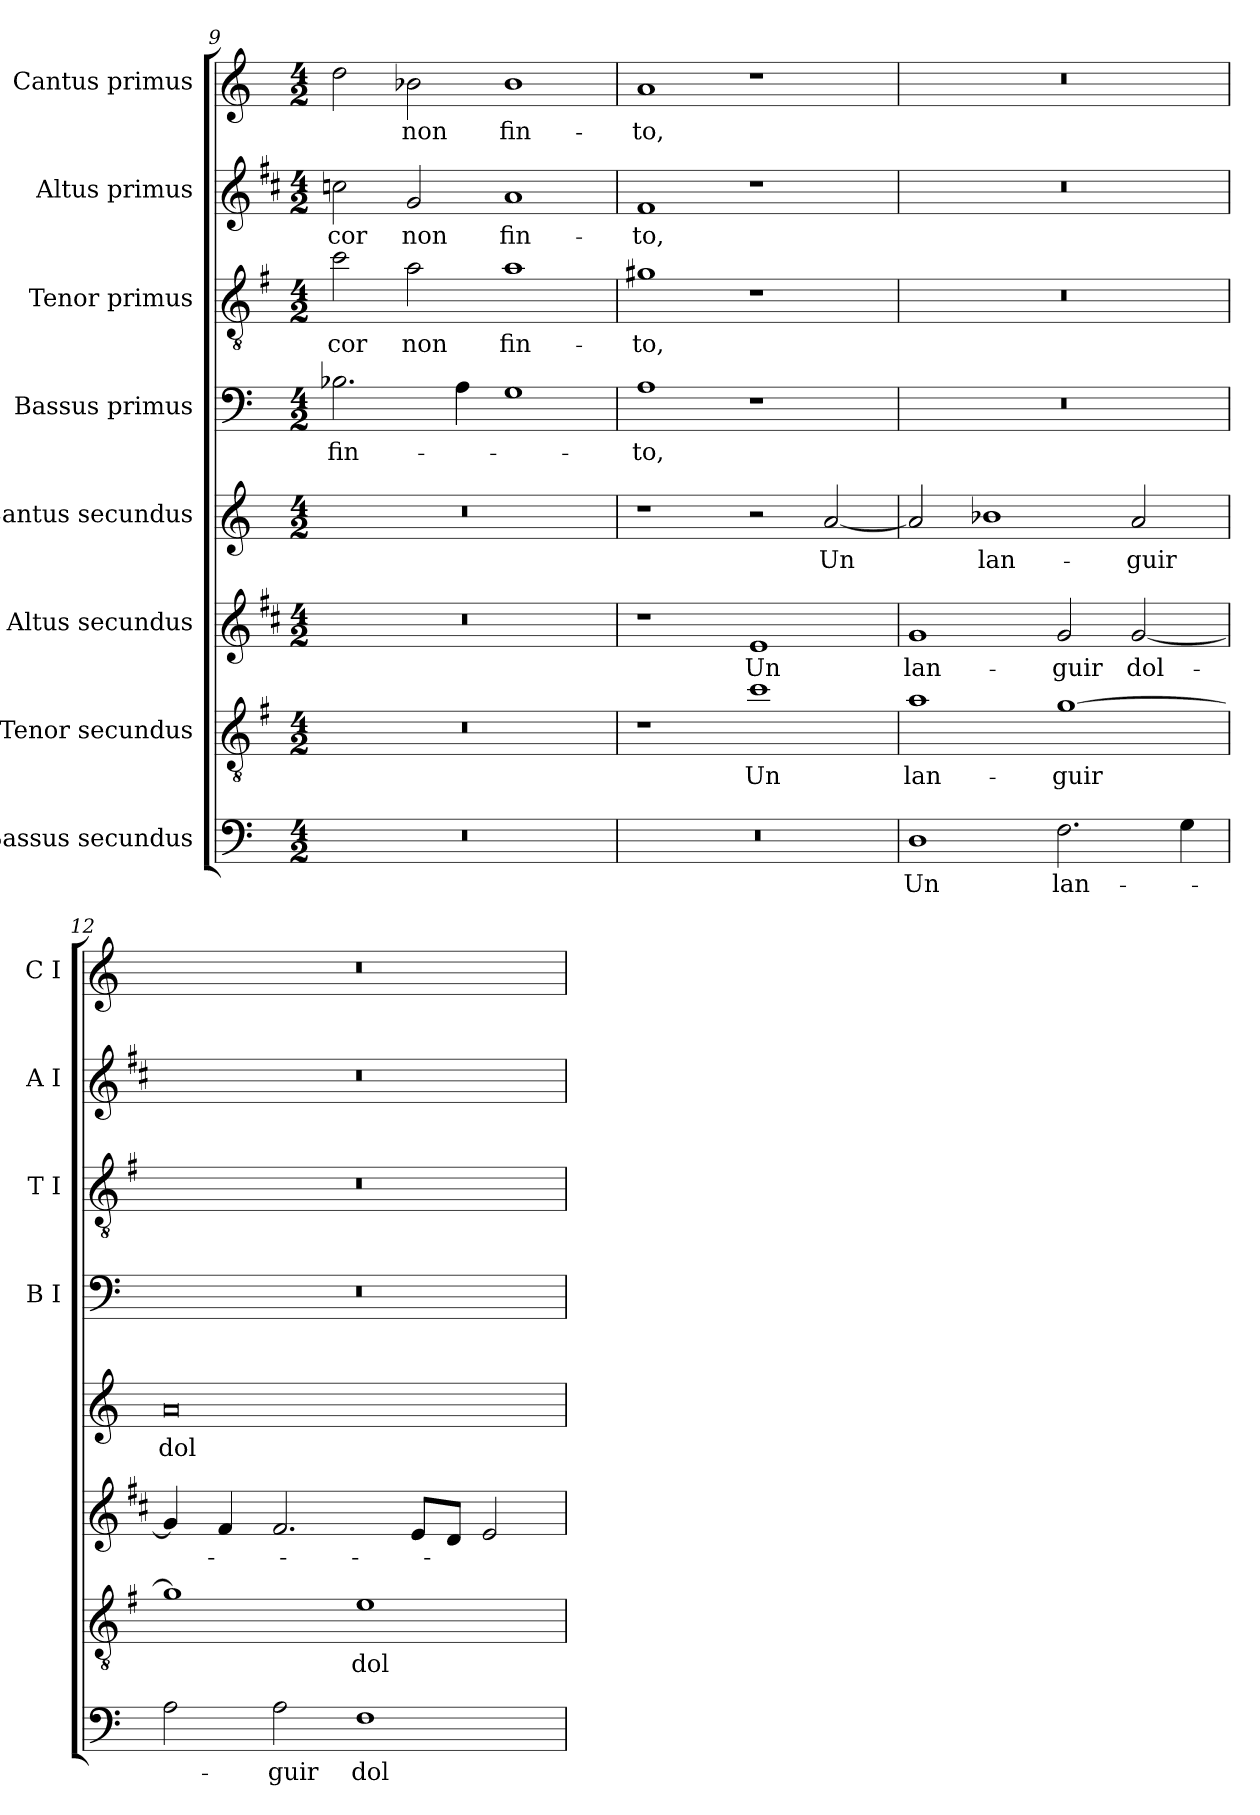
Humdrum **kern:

**kern	**text	**kern	**text	**kern	**text	**kern	**text	**kern	**text	**kern	**text	**kern	**text	**kern	**text
*part8	*part8	*part7	*part7	*part6	*part6	*part5	*part5	*part4	*part4	*part3	*part3	*part2	*part2	*part1	*part1
*staff8	*staff8	*staff7	*staff7	*staff6	*staff6	*staff5	*staff5	*staff4	*staff4	*staff3	*staff3	*staff2	*staff2	*staff1	*staff1
*I"Bassus secundus	*	*I"Tenor secundus	*	*I"Altus secundus	*	*I"Cantus secundus	*	*I"Bassus primus	*	*I"Tenor primus	*	*I"Altus primus	*	*I"Cantus primus	*
*	*	*	*	*	*	*	*	*I'B I	*	*I'T I	*	*I'A I	*	*I'C I	*
*clefF4	*	*clefGv2	*	*clefG2	*	*clefG2	*	*clefF4	*	*clefGv2	*	*clefG2	*	*clefG2	*
*	*	*ITrd4c7	*	*ITrd1c2	*	*	*	*	*	*ITrd4c7	*	*ITrd1c2	*	*	*
*k[]	*	*k[]	*	*k[]	*	*k[]	*	*k[]	*	*k[]	*	*k[]	*	*k[]	*
*C:	*	*C:	*	*C:	*	*C:	*	*C:	*	*C:	*	*C:	*	*C:	*
*M4/2	*	*M4/2	*	*M4/2	*	*M4/2	*	*M4/2	*	*M4/2	*	*M4/2	*	*M4/2	*
=9	=9	=9	=9	=9	=9	=9	=9	=9	=9	=9	=9	=9	=9	=9	=9
!	!	!	!	!	!	!	!	!	!LO:LY:b	!	!LO:LY:b	!	!LO:LY:b	!	!
0r	.	0r	.	0r	.	0r	.	2.B-X\	fin-	2f\	cor	2b-X\	cor	2dd\	.
!	!	!	!	!	!	!	!	!	!	!	!LO:LY:b	!	!LO:LY:b	!	!LO:LY:b
.	.	.	.	.	.	.	.	.	.	2d\	non	2f/	non	2b-X\	non
.	.	.	.	.	.	.	.	4A\	.	.	.	.	.	.	.
!	!	!	!	!	!	!	!	!	!	!	!LO:LY:b	!	!LO:LY:b	!	!LO:LY:b
.	.	.	.	.	.	.	.	1G	.	1d	fin-	1g	fin-	1b-	fin-
=10	=10	=10	=10	=10	=10	=10	=10	=10	=10	=10	=10	=10	=10	=10	=10
!	!	!	!	!	!	!	!	!	!LO:LY:b	!	!LO:LY:b	!	!LO:LY:b	!	!LO:LY:b
0r	.	1r	.	1r	.	1r	.	1A	-to,	1c#X	-to,	1e	-to,	1a	-to,
!	!	!	!LO:LY:b	!	!LO:LY:b	!	!	!	!	!	!	!	!	!	!
.	.	1f	Un	1d	Un	2r	.	1r	.	1r	.	1r	.	1r	.
!	!	!	!	!	!	!	!LO:LY:b	!	!	!	!	!	!	!	!
.	.	.	.	.	.	[2a/	Un	.	.	.	.	.	.	.	.
=11	=11	=11	=11	=11	=11	=11	=11	=11	=11	=11	=11	=11	=11	=11	=11
!	!LO:LY:b	!	!LO:LY:b	!	!LO:LY:b	!	!	!	!	!	!	!	!	!	!
1D	Un	1d	lan-	1f	lan-	2a/]	.	0r	.	0r	.	0r	.	0r	.
!	!	!	!	!	!	!	!LO:LY:b	!	!	!	!	!	!	!	!
.	.	.	.	.	.	1b-X	lan-	.	.	.	.	.	.	.	.
!	!LO:LY:b	!	!LO:LY:b	!	!LO:LY:b	!	!	!	!	!	!	!	!	!	!
2.F\	lan-	[1c	-guir	2f/	-guir	.	.	.	.	.	.	.	.	.	.
!	!	!	!	!	!LO:LY:b	!	!LO:LY:b	!	!	!	!	!	!	!	!
.	.	.	.	[2f/	dol-	2a/	-guir	.	.	.	.	.	.	.	.
4G\	.	.	.	.	.	.	.	.	.	.	.	.	.	.	.
!!LO:LB:g=z
=12	=12	=12	=12	=12	=12	=12	=12	=12	=12	=12	=12	=12	=12	=12	=12
!	!	!	!	!	!	!	!LO:LY:b	!	!	!	!	!	!	!	!
2A\	.	1c]	.	4f/]	.	0a	dol-	0r	.	0r	.	0r	.	0r	.
.	.	.	.	4e/	.	.	.	.	.	.	.	.	.	.	.
!	!LO:LY:b	!	!	!	!	!	!	!	!	!	!	!	!	!	!
2A\	-guir	.	.	2.e/	.	.	.	.	.	.	.	.	.	.	.
!	!LO:LY:b	!	!LO:LY:b	!	!	!	!	!	!	!	!	!	!	!	!
1F	dol-	1A	dol-	.	.	.	.	.	.	.	.	.	.	.	.
.	.	.	.	8d/L	.	.	.	.	.	.	.	.	.	.	.
.	.	.	.	8c/J	.	.	.	.	.	.	.	.	.	.	.
.	.	.	.	2d/	.	.	.	.	.	.	.	.	.	.	.
=	=	=	=	=	=	=	=	=	=	=	=	=	=	=	=
*-	*-	*-	*-	*-	*-	*-	*-	*-	*-	*-	*-	*-	*-	*-	*-
